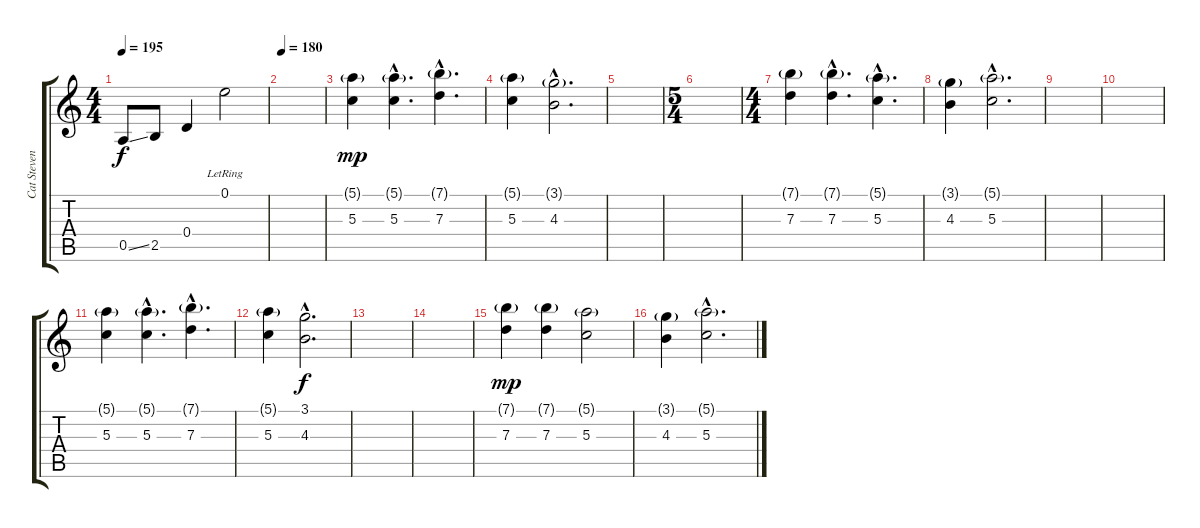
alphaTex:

\track ("Cat Stevens,guitar" "Cat Steven") {instrument acousticguitarsteel}
\staff {score tabs}
\tuning (E4 B3 G3 D3 A2 E2) {hide}
\ts (4 4)
\tempo 195
\clef g2
\ks c
0.5{ss}.8{dy f} 2.5.8 0.4.4 0.1{lr}.2 |
\tempo 180
|
(5.1{g} 5.3).4{dy mp} (5.1{g hac} 5.3{hac}).4{d} (7.1{g hac} 7.3{hac}).4{d} |
(5.1{g} 5.3).4 (3.1{g hac} 4.3{hac}).2{d} |
|
\ts (5 4)
|
\ts (4 4)
(7.1{g} 7.3).4 (7.1{g hac} 7.3{hac}).4{d} (5.1{g hac} 5.3{hac}).4{d} |
(3.1{g} 4.3).4 (5.1{g hac} 5.3{hac}).2{d} |
|
|
(5.1{g} 5.3).4 (5.1{g hac} 5.3{hac}).4{d} (7.1{g hac} 7.3{hac}).4{d} |
(5.1{g} 5.3).4 (3.1{hac} 4.3{hac}).2{d dy f} |
|
|
(7.1{g} 7.3).4{dy mp} (7.1{g} 7.3).4 (5.1{g} 5.3).2 |
(3.1{g} 4.3).4 (5.1{g hac} 5.3{hac}).2{d}
